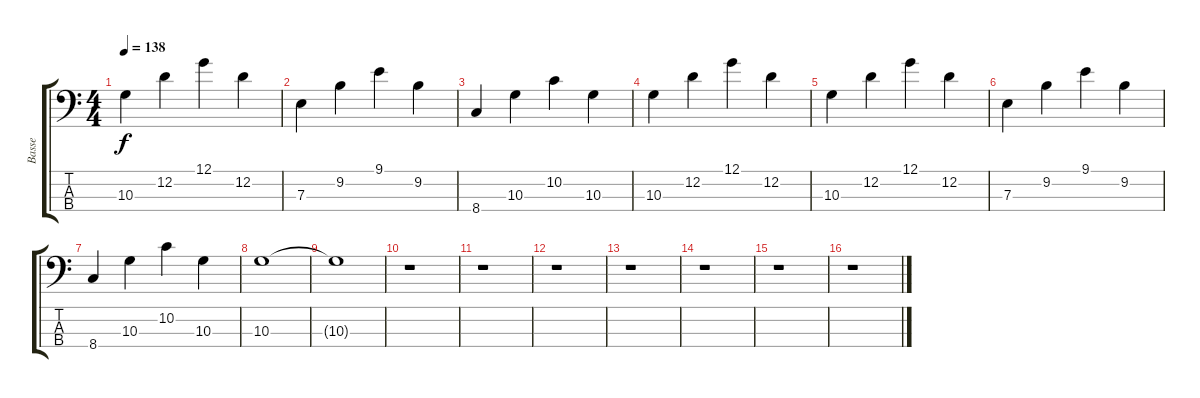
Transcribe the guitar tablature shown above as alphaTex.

\track ("Basse" "Basse") {instrument electricbassfinger}
\staff {score tabs}
\tuning (G2 D2 A1 E1) {hide}
\ts (4 4)
\tempo 138
\clef f4
\ks c
10.3.4{dy f} 12.2.4 12.1.4 12.2.4 |
7.3.4 9.2.4 9.1.4 9.2.4 |
8.4.4 10.3.4 10.2.4 10.3.4 |
10.3.4 12.2.4 12.1.4 12.2.4 |
10.3.4 12.2.4 12.1.4 12.2.4 |
7.3.4 9.2.4 9.1.4 9.2.4 |
8.4.4 10.3.4 10.2.4 10.3.4 |
10.3.1 |
10.3{t}.1 |
r.1 |
r.1 |
r.1 |
r.1 |
r.1 |
r.1 |
r.1
